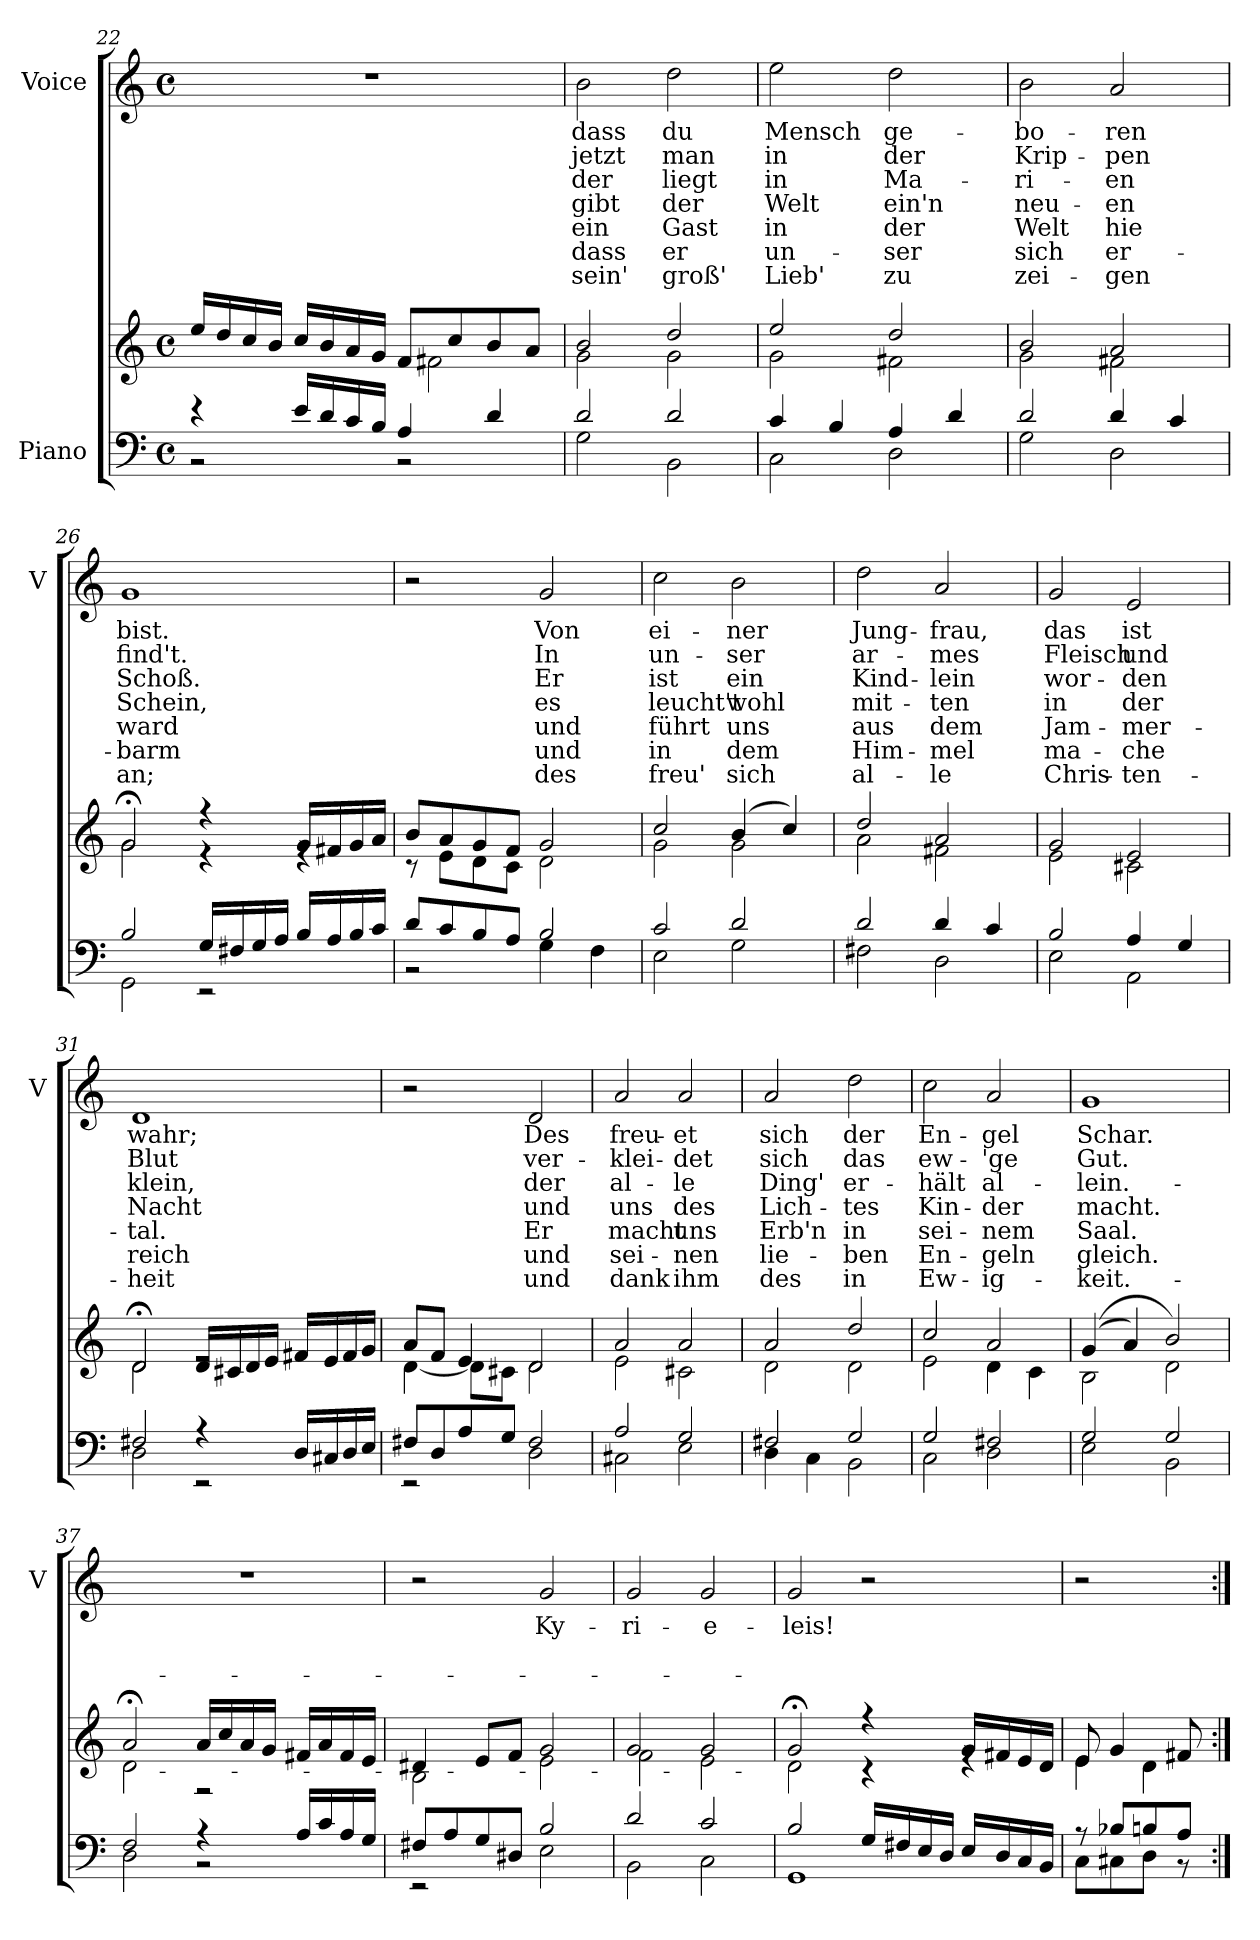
**kern	**kern	**kern	**text	**text	**text	**text	**text	**text	**text
*part2	*part2	*part1	*part1	*part1	*part1	*part1	*part1	*part1	*part1
*staff3	*staff2	*staff1	*staff1	*staff1	*staff1	*staff1	*staff1	*staff1	*staff1
*I"Piano	*	*I"Voice	*	*	*	*	*	*	*
*	*	*I'V	*	*	*	*	*	*	*
*clefF4	*clefG2	*clefG2	*	*	*	*	*	*	*
*k[]	*k[]	*k[]	*	*	*	*	*	*	*
*M4/4	*M4/4	*M4/4	*	*	*	*	*	*	*
*met(c)	*met(c)	*met(c)	*	*	*	*	*	*	*
=22	=22	=22	=22	=22	=22	=22	=22	=22	=22
*^	*^	*	*	*	*	*	*	*	*
4r	2r	16ee/LL	2ryy	1r	.	.	.	.	.	.	.
.	.	16dd/	.	.	.	.	.	.	.	.	.
.	.	16cc/	.	.	.	.	.	.	.	.	.
.	.	16b/JJ	.	.	.	.	.	.	.	.	.
16e/LL	.	16cc/LL	.	.	.	.	.	.	.	.	.
16d/	.	16b/	.	.	.	.	.	.	.	.	.
16c/	.	16a/	.	.	.	.	.	.	.	.	.
16B/JJ	.	16g/JJ	.	.	.	.	.	.	.	.	.
4A/	2r	8f/L	2f#X\	.	.	.	.	.	.	.	.
.	.	8cc/	.	.	.	.	.	.	.	.	.
4d/	.	8b/	.	.	.	.	.	.	.	.	.
.	.	8a/J	.	.	.	.	.	.	.	.	.
=23	=23	=23	=23	=23	=23	=23	=23	=23	=23	=23	=23
2d/	2G\	2b/	2g\	2b\	dass	jetzt	der	gibt	ein	dass	sein'
2d/	2BB\	2dd/	2g\	2dd\	du	man	liegt	der	Gast	er	groß'
=24	=24	=24	=24	=24	=24	=24	=24	=24	=24	=24	=24
4c/	2C\	2ee/	2g\	2ee\	Mensch	in	in	Welt	in	un-	Lieb'
4B/	.	.	.	.	.	.	.	.	.	.	.
4A/	2D\	2dd/	2f#X\	2dd\	ge-	der	Ma-	ein'n	der	-ser	zu
4d/	.	.	.	.	.	.	.	.	.	.	.
=25	=25	=25	=25	=25	=25	=25	=25	=25	=25	=25	=25
2d/	2G\	2b/	2g\	2b\	-bo-	Krip-	-ri-	neu-	Welt	sich	zei-
4d/	2D\	2a/	2f#X\	2a/	-ren	-pen	-en	-en	hie	er-	-gen
4c/	.	.	.	.	.	.	.	.	.	.	.
=26	=26	=26	=26	=26	=26	=26	=26	=26	=26	=26	=26
2B/	2GG\	2g;</	2g\	1g	bist.	find't.	Schoß.	Schein,	ward	-barm	an;
16G/LL	2r	4r	4re	.	.	.	.	.	.	.	.
16F#X/	.	.	.	.	.	.	.	.	.	.	.
16G/	.	.	.	.	.	.	.	.	.	.	.
16A/JJ	.	.	.	.	.	.	.	.	.	.	.
16B/LL	.	16g/LL	4re	.	.	.	.	.	.	.	.
16A/	.	16f#X/	.	.	.	.	.	.	.	.	.
16B/	.	16g/	.	.	.	.	.	.	.	.	.
16c/JJ	.	16a/JJ	.	.	.	.	.	.	.	.	.
=27	=27	=27	=27	=27	=27	=27	=27	=27	=27	=27	=27
8d/L	2r	8b/L	8r	2r	.	.	.	.	.	.	.
8c/	.	8a/	8e\L	.	.	.	.	.	.	.	.
8B/	.	8g/	8d\	.	.	.	.	.	.	.	.
8A/J	.	8f/J	8c\J	.	.	.	.	.	.	.	.
2B/	4G\	2g/	2d\	2g/	Von	In	Er	es	und	und	des
.	4F\	.	.	.	.	.	.	.	.	.	.
=28	=28	=28	=28	=28	=28	=28	=28	=28	=28	=28	=28
2c/	2E\	2cc/	2g\	2cc\	ei-	un-	ist	leucht't	führt	in	freu'
2d/	2G\	(>4b/	2g\	2b\	-ner	-ser	ein	wohl	uns	dem	sich
.	.	4cc/)	.	.	.	.	.	.	.	.	.
=29	=29	=29	=29	=29	=29	=29	=29	=29	=29	=29	=29
2d/	2F#X\	2dd/	2a\	2dd\	Jung-	ar-	Kind-	mit-	aus	Him-	al-
4d/	2D\	2a/	2f#X\	2a/	-frau,	-mes	-lein	-ten	dem	-mel	-le
4c/	.	.	.	.	.	.	.	.	.	.	.
=30	=30	=30	=30	=30	=30	=30	=30	=30	=30	=30	=30
2B/	2E\	2g/	2e\	2g/	das	Fleisch	wor-	in	Jam-	ma-	Chris-
4A/	2AA\	2e/	2c#X\	2e/	ist	und	-den	der	-mer-	-che	-ten-
4G/	.	.	.	.	.	.	.	.	.	.	.
=31	=31	=31	=31	=31	=31	=31	=31	=31	=31	=31	=31
2F#X/	2D\	2d;</	2d\	1d	wahr;	Blut	klein,	Nacht	-tal.	reich	-heit
4r	2r	16d/LL	2re	.	.	.	.	.	.	.	.
.	.	16c#X/	.	.	.	.	.	.	.	.	.
.	.	16d/	.	.	.	.	.	.	.	.	.
.	.	16e/JJ	.	.	.	.	.	.	.	.	.
16D/LL	.	16f#X/LL	.	.	.	.	.	.	.	.	.
16C#X/	.	16e/	.	.	.	.	.	.	.	.	.
16D/	.	16f#/	.	.	.	.	.	.	.	.	.
16E/JJ	.	16g/JJ	.	.	.	.	.	.	.	.	.
=32	=32	=32	=32	=32	=32	=32	=32	=32	=32	=32	=32
8F#X/L	2r	8a/L	[4d\	2r	.	.	.	.	.	.	.
8D/	.	8f/J	.	.	.	.	.	.	.	.	.
8A/	.	4e/	8d\L]	.	.	.	.	.	.	.	.
8G/J	.	.	8c#X\J	.	.	.	.	.	.	.	.
2F#/	2D\	2d/	2d\	2d/	Des	ver-	der	und	Er	und	und
=33	=33	=33	=33	=33	=33	=33	=33	=33	=33	=33	=33
2A/	2C#X\	2a/	2e\	2a/	freu-	-klei-	al-	uns	macht	sei-	dank
2G/	2E\	2a/	2c#X\	2a/	-et	-det	-le	des	uns	-nen	ihm
=34	=34	=34	=34	=34	=34	=34	=34	=34	=34	=34	=34
2F#X/	4D\	2a/	2d\	2a/	sich	sich	Ding'	Lich-	Erb'n	lie-	des
.	4C\	.	.	.	.	.	.	.	.	.	.
2G/	2BB\	2dd/	2d\	2dd\	der	das	er-	-tes	in	-ben	in
=35	=35	=35	=35	=35	=35	=35	=35	=35	=35	=35	=35
2G/	2C\	2cc/	2e\	2cc\	En-	ew-	-hält	Kin-	sei-	En-	Ew-
2F#X/	2D\	2a/	4d\	2a/	-gel	'ge	al-	-der	-nem	geln	ig-
.	.	.	4c\	.	.	.	.	.	.	.	.
=36	=36	=36	=36	=36	=36	=36	=36	=36	=36	=36	=36
2G/	2E\	(>(>4g/	2B\	1g	Schar.	Gut.	-lein.-	macht.	Saal.	gleich.	-keit.-
.	.	4a/)	.	.	.	.	.	.	.	.	.
2G/	2BB\	2b/)	2d\	.	.	.	.	.	.	.	.
=37	=37	=37	=37	=37	=37	=37	=37	=37	=37	=37	=37
2F/	2D\	2a;</	2d\	1r	.	.	.	.	.	.	.
4r	2r	16a/LL	2r	.	.	.	.	.	.	.	.
.	.	16cc/	.	.	.	.	.	.	.	.	.
.	.	16a/	.	.	.	.	.	.	.	.	.
.	.	16g/JJ	.	.	.	.	.	.	.	.	.
16A/LL	.	16f#X/LL	.	.	.	.	.	.	.	.	.
16c/	.	16a/	.	.	.	.	.	.	.	.	.
16A/	.	16f#/	.	.	.	.	.	.	.	.	.
16G/JJ	.	16e/JJ	.	.	.	.	.	.	.	.	.
=38	=38	=38	=38	=38	=38	=38	=38	=38	=38	=38	=38
8F#X/L	2r	4d#X/	2B\	2r	.	.	.	.	.	.	.
8A/	.	.	.	.	.	.	.	.	.	.	.
8G/	.	8e/L	.	.	.	.	.	.	.	.	.
8D#X/J	.	8f/J	.	.	.	.	.	.	.	.	.
2B/	2E\	2g/	2e\	2g/	Ky-	.	.	.	.	.	.
=39	=39	=39	=39	=39	=39	=39	=39	=39	=39	=39	=39
2d/	2BB\	2g/	2f\	2g/	-ri-	.	.	.	.	.	.
2c/	2C\	2g/	2e\	2g/	-e-	.	.	.	.	.	.
=40	=40	=40	=40	=40	=40	=40	=40	=40	=40	=40	=40
2B/	1GG	2g;</	2d\	2g/	-leis!	.	.	.	.	.	.
16G/LL	.	4r	4r	2r	.	.	.	.	.	.	.
16F#X/	.	.	.	.	.	.	.	.	.	.	.
16E/	.	.	.	.	.	.	.	.	.	.	.
16D/JJ	.	.	.	.	.	.	.	.	.	.	.
16E/LL	.	16g/LL	4re	.	.	.	.	.	.	.	.
16D/	.	16f#X/	.	.	.	.	.	.	.	.	.
16C/	.	16e/	.	.	.	.	.	.	.	.	.
16BB/JJ	.	16d/JJ	.	.	.	.	.	.	.	.	.
=41	=41	=41	=41	=41	=41	=41	=41	=41	=41	=41	=41
8r	8C\L	8e/	4e\	2r	.	.	.	.	.	.	.
8B-X/L	8C#X\	4g/	.	.	.	.	.	.	.	.	.
8Bn/	8D\J	.	4d\	.	.	.	.	.	.	.	.
8A/J	8r	8f#X/	.	.	.	.	.	.	.	.	.
*v	*v	*	*	*	*	*	*	*	*	*	*
*	*v	*v	*	*	*	*	*	*	*	*
=:|!	=:|!	=:|!	=:|!	=:|!	=:|!	=:|!	=:|!	=:|!	=:|!
*-	*-	*-	*-	*-	*-	*-	*-	*-	*-
